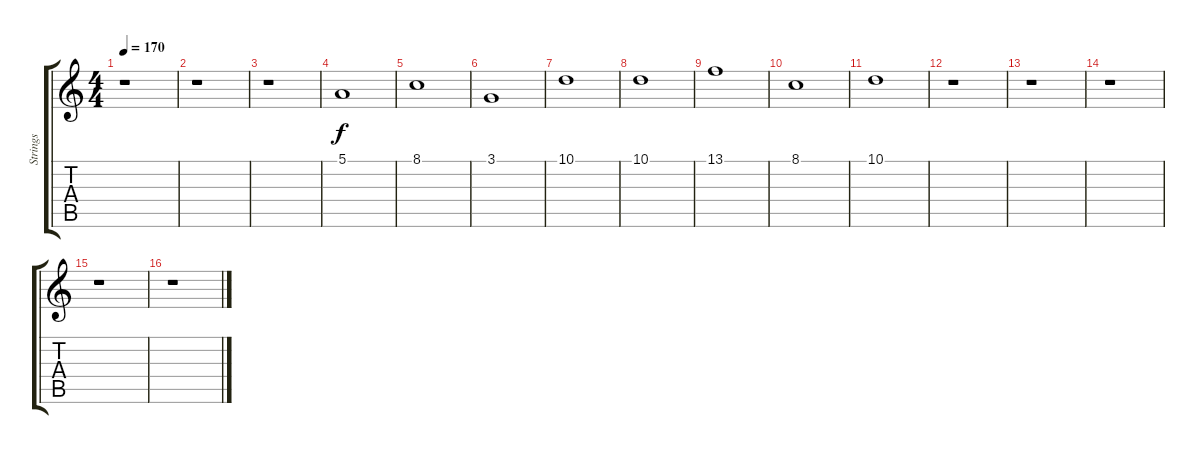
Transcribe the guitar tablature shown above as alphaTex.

\track ("Strings" "Strings") {instrument stringensemble1}
\staff {score tabs}
\tuning (E4 B3 G3 D3 A2 E2) {hide}
\ts (4 4)
\tempo 170
\clef g2
\ks c
r.1{dy f} |
r.1 |
r.1 |
5.1.1 |
8.1.1 |
3.1.1 |
10.1.1 |
10.1.1 |
13.1.1 |
8.1.1 |
10.1.1 |
r.1 |
r.1 |
r.1 |
r.1 |
r.1
